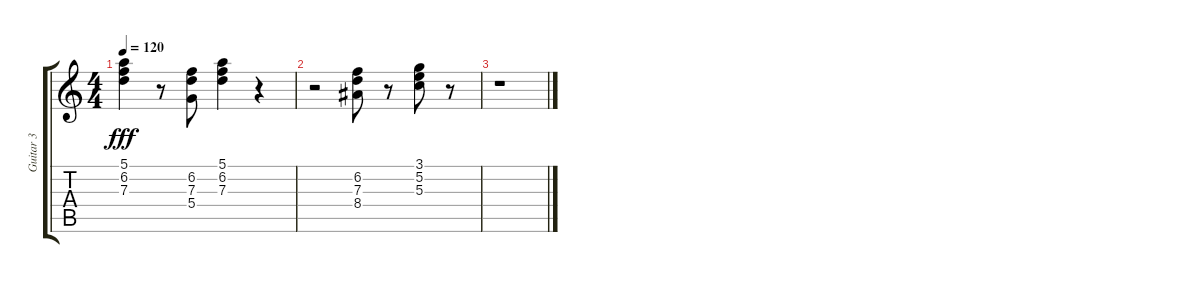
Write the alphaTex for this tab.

\track ("Guitar 3" "Guitar 3") {instrument distortionguitar}
\staff {score tabs}
\tuning (E4 B3 G3 D3 A2 E2) {hide}
\ts (4 4)
\tempo 120
\clef g2
\ks c
(5.1 6.2 7.3).4{dy fff} r.8 (6.2 7.3 5.4).8 (5.1 6.2 7.3).4 r.4 |
r.2 (6.2 7.3 8.4).8 r.8 (3.1 5.2 5.3).8 r.8 |
r.1
